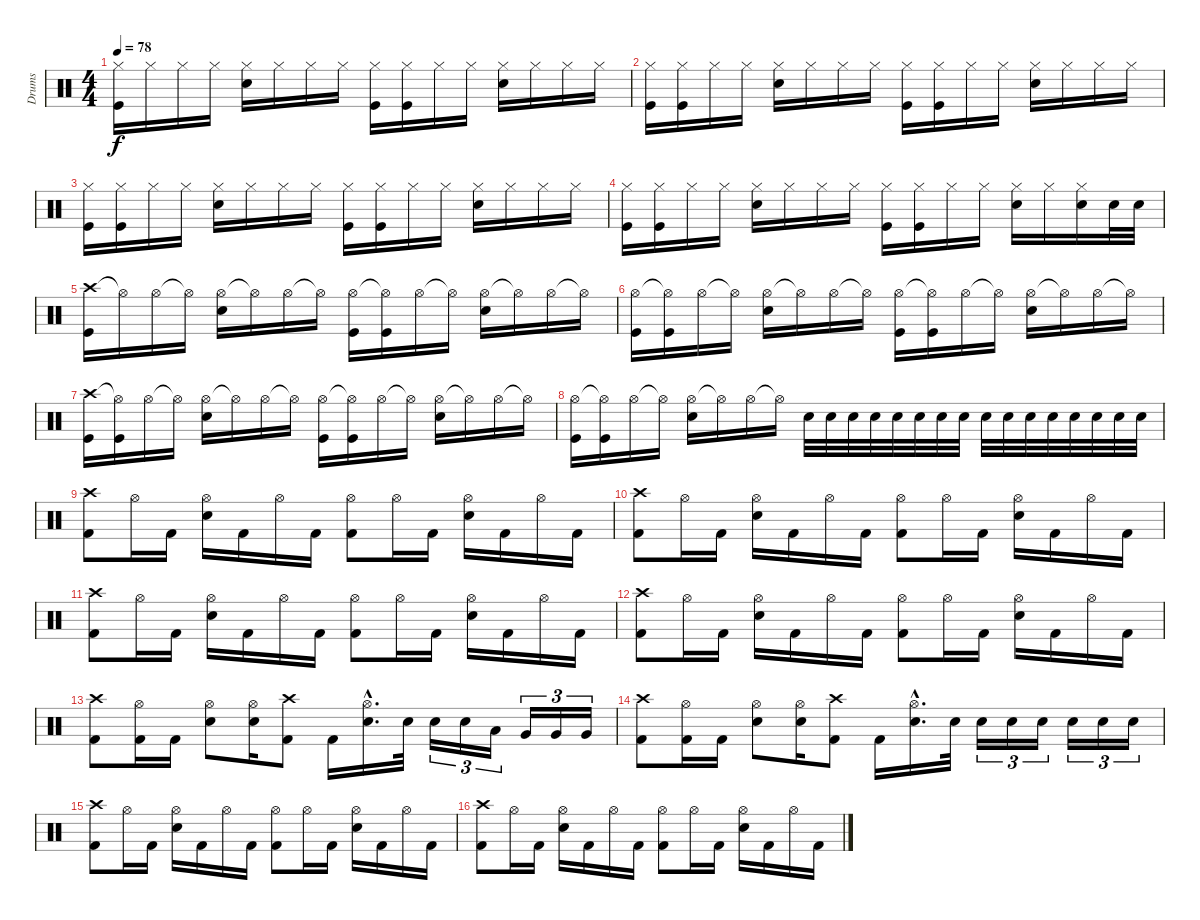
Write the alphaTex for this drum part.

\track ("Drums" "Drums") {instrument percussion}
\staff {score}
\articulation defaults
\ts (4 4)
\tempo 78
\clef neutral
\ks c
("Hi-Hat (closed)" "Kick (hit)").16{dy f} "Hi-Hat (closed)".16 "Hi-Hat (closed)".16 "Hi-Hat (closed)".16 ("Hi-Hat (closed)" "Electric Snare (hit)").16 "Hi-Hat (closed)".16 "Hi-Hat (closed)".16 "Hi-Hat (closed)".16 ("Hi-Hat (closed)" "Kick (hit)").16 ("Hi-Hat (closed)" "Kick (hit)").16 "Hi-Hat (closed)".16 "Hi-Hat (closed)".16 ("Hi-Hat (closed)" "Electric Snare (hit)").16 "Hi-Hat (closed)".16 "Hi-Hat (closed)".16 "Hi-Hat (closed)".16 |
("Hi-Hat (closed)" "Kick (hit)").16 ("Hi-Hat (closed)" "Kick (hit)").16 "Hi-Hat (closed)".16 "Hi-Hat (closed)".16 ("Hi-Hat (closed)" "Electric Snare (hit)").16 "Hi-Hat (closed)".16 "Hi-Hat (closed)".16 "Hi-Hat (closed)".16 ("Hi-Hat (closed)" "Kick (hit)").16 ("Hi-Hat (closed)" "Kick (hit)").16 "Hi-Hat (closed)".16 "Hi-Hat (closed)".16 ("Hi-Hat (closed)" "Electric Snare (hit)").16 "Hi-Hat (closed)".16 "Hi-Hat (closed)".16 "Hi-Hat (closed)".16 |
("Hi-Hat (closed)" "Kick (hit)").16 ("Hi-Hat (closed)" "Kick (hit)").16 "Hi-Hat (closed)".16 "Hi-Hat (closed)".16 ("Hi-Hat (closed)" "Electric Snare (hit)").16 "Hi-Hat (closed)".16 "Hi-Hat (closed)".16 "Hi-Hat (closed)".16 ("Hi-Hat (closed)" "Kick (hit)").16 ("Hi-Hat (closed)" "Kick (hit)").16 "Hi-Hat (closed)".16 "Hi-Hat (closed)".16 ("Hi-Hat (closed)" "Electric Snare (hit)").16 "Hi-Hat (closed)".16 "Hi-Hat (closed)".16 "Hi-Hat (closed)".16 |
("Hi-Hat (closed)" "Kick (hit)").16 ("Hi-Hat (closed)" "Kick (hit)").16 "Hi-Hat (closed)".16 "Hi-Hat (closed)".16 ("Hi-Hat (closed)" "Electric Snare (hit)").16 "Hi-Hat (closed)".16 "Hi-Hat (closed)".16 "Hi-Hat (closed)".16 ("Hi-Hat (closed)" "Kick (hit)").16 ("Hi-Hat (closed)" "Kick (hit)").16 "Hi-Hat (closed)".16 "Hi-Hat (closed)".16 ("Hi-Hat (closed)" "Electric Snare (hit)").16 "Hi-Hat (closed)".16 ("Hi-Hat (closed)" "Electric Snare (hit)").16 "Electric Snare (hit)".32 "Electric Snare (hit)".32 |
("Crash high (hit)" "Kick (hit)").16 "Hi-Hat (open)"{t}.16 "Hi-Hat (open)".16 "Hi-Hat (open)"{t}.16 ("Hi-Hat (open)" "Electric Snare (hit)").16 "Hi-Hat (open)"{t}.16 "Hi-Hat (open)".16 "Hi-Hat (open)"{t}.16 ("Hi-Hat (open)" "Kick (hit)").16 ("Hi-Hat (open)"{t} "Kick (hit)").16 "Hi-Hat (open)".16 "Hi-Hat (open)"{t}.16 ("Hi-Hat (open)" "Electric Snare (hit)").16 "Hi-Hat (open)"{t}.16 "Hi-Hat (open)".16 "Hi-Hat (open)"{t}.16 |
("Hi-Hat (open)" "Kick (hit)").16 ("Hi-Hat (open)"{t} "Kick (hit)").16 "Hi-Hat (open)".16 "Hi-Hat (open)"{t}.16 ("Hi-Hat (open)" "Electric Snare (hit)").16 "Hi-Hat (open)"{t}.16 "Hi-Hat (open)".16 "Hi-Hat (open)"{t}.16 ("Hi-Hat (open)" "Kick (hit)").16 ("Hi-Hat (open)"{t} "Kick (hit)").16 "Hi-Hat (open)".16 "Hi-Hat (open)"{t}.16 ("Hi-Hat (open)" "Electric Snare (hit)").16 "Hi-Hat (open)"{t}.16 "Hi-Hat (open)".16 "Hi-Hat (open)"{t}.16 |
("Crash high (hit)" "Kick (hit)").16 ("Hi-Hat (open)"{t} "Kick (hit)").16 "Hi-Hat (open)".16 "Hi-Hat (open)"{t}.16 ("Hi-Hat (open)" "Electric Snare (hit)").16 "Hi-Hat (open)"{t}.16 "Hi-Hat (open)".16 "Hi-Hat (open)"{t}.16 ("Hi-Hat (open)" "Kick (hit)").16 ("Hi-Hat (open)"{t} "Kick (hit)").16 "Hi-Hat (open)".16 "Hi-Hat (open)"{t}.16 ("Hi-Hat (open)" "Electric Snare (hit)").16 "Hi-Hat (open)"{t}.16 "Hi-Hat (open)".16 "Hi-Hat (open)"{t}.16 |
("Hi-Hat (open)" "Kick (hit)").16 ("Hi-Hat (open)"{t} "Kick (hit)").16 "Hi-Hat (open)".16 "Hi-Hat (open)"{t}.16 ("Hi-Hat (open)" "Electric Snare (hit)").16 "Hi-Hat (open)"{t}.16 "Hi-Hat (open)".16 "Hi-Hat (open)"{t}.16 "Electric Snare (hit)".32 "Electric Snare (hit)".32 "Electric Snare (hit)".32 "Electric Snare (hit)".32 "Electric Snare (hit)".32 "Electric Snare (hit)".32 "Electric Snare (hit)".32 "Electric Snare (hit)".32 "Electric Snare (hit)".32 "Electric Snare (hit)".32 "Electric Snare (hit)".32 "Electric Snare (hit)".32 "Electric Snare (hit)".32 "Electric Snare (hit)".32 "Electric Snare (hit)".32 "Electric Snare (hit)".32 |
("Crash high (hit)" "Kick (hit) 2").8 "Hi-Hat (open)".16 "Kick (hit) 2".16 ("Hi-Hat (open)" "Snare (hit) 2").16 "Kick (hit) 2".16 "Hi-Hat (open)".16 "Kick (hit) 2".16 ("Hi-Hat (open)" "Kick (hit) 2").8 "Hi-Hat (open)".16 "Kick (hit) 2".16 ("Hi-Hat (open)" "Snare (hit) 2").16 "Kick (hit) 2".16 "Hi-Hat (open)".16 "Kick (hit) 2".16 |
("Crash high (hit)" "Kick (hit) 2").8 "Hi-Hat (open)".16 "Kick (hit) 2".16 ("Hi-Hat (open)" "Snare (hit) 2").16 "Kick (hit) 2".16 "Hi-Hat (open)".16 "Kick (hit) 2".16 ("Hi-Hat (open)" "Kick (hit) 2").8 "Hi-Hat (open)".16 "Kick (hit) 2".16 ("Hi-Hat (open)" "Snare (hit) 2").16 "Kick (hit) 2".16 "Hi-Hat (open)".16 "Kick (hit) 2".16 |
("Crash high (hit)" "Kick (hit) 2").8 "Hi-Hat (open)".16 "Kick (hit) 2".16 ("Hi-Hat (open)" "Snare (hit) 2").16 "Kick (hit) 2".16 "Hi-Hat (open)".16 "Kick (hit) 2".16 ("Hi-Hat (open)" "Kick (hit) 2").8 "Hi-Hat (open)".16 "Kick (hit) 2".16 ("Hi-Hat (open)" "Snare (hit) 2").16 "Kick (hit) 2".16 "Hi-Hat (open)".16 "Kick (hit) 2".16 |
("Crash high (hit)" "Kick (hit) 2").8 "Hi-Hat (open)".16 "Kick (hit) 2".16 ("Hi-Hat (open)" "Snare (hit) 2").16 "Kick (hit) 2".16 "Hi-Hat (open)".16 "Kick (hit) 2".16 ("Hi-Hat (open)" "Kick (hit) 2").8 "Hi-Hat (open)".16 "Kick (hit) 2".16 ("Hi-Hat (open)" "Snare (hit) 2").16 "Kick (hit) 2".16 "Hi-Hat (open)".16 "Kick (hit) 2".16 |
("Crash high (hit)" "Kick (hit) 2").8 ("Hi-Hat (open)" "Kick (hit) 2").16 "Kick (hit) 2".16 ("Hi-Hat (open)" "Snare (hit) 2").8 ("Hi-Hat (open)" "Snare (hit) 2").16 ("Crash high (hit)" "Kick (hit) 2").8 "Kick (hit) 2".16 ("Hi-Hat (open)"{hac} "Snare (hit) 2"{hac}).16{d} "Snare (hit) 2".32 "Snare (hit) 2".16{tu (3 2)} "Snare (hit) 2".16{tu (3 2)} "Low Tom (hit)".16{tu (3 2)} "Very Low Tom (hit)".16{tu (3 2)} "Very Low Tom (hit)".16{tu (3 2)} "Very Low Tom (hit)".16{tu (3 2)} |
("Crash high (hit)" "Kick (hit) 2").8 ("Hi-Hat (open)" "Kick (hit) 2").16 "Kick (hit) 2".16 ("Hi-Hat (open)" "Snare (hit) 2").8 ("Hi-Hat (open)" "Snare (hit) 2").16 ("Crash high (hit)" "Kick (hit) 2").8 "Kick (hit) 2".16 ("Hi-Hat (open)"{hac} "Snare (hit) 2"{hac}).16{d} "Snare (hit) 2".32 "Snare (hit) 2".16{tu (3 2)} "Snare (hit) 2".16{tu (3 2)} "Snare (hit) 2".16{tu (3 2)} "Snare (hit) 2".16{tu (3 2)} "Snare (hit) 2".16{tu (3 2)} "Snare (hit) 2".16{tu (3 2)} |
("Crash high (hit)" "Kick (hit) 2").8 "Hi-Hat (open)".16 "Kick (hit) 2".16 ("Hi-Hat (open)" "Snare (hit) 2").16 "Kick (hit) 2".16 "Hi-Hat (open)".16 "Kick (hit) 2".16 ("Hi-Hat (open)" "Kick (hit) 2").8 "Hi-Hat (open)".16 "Kick (hit) 2".16 ("Hi-Hat (open)" "Snare (hit) 2").16 "Kick (hit) 2".16 "Hi-Hat (open)".16 "Kick (hit) 2".16 |
("Crash high (hit)" "Kick (hit) 2").8 "Hi-Hat (open)".16 "Kick (hit) 2".16 ("Hi-Hat (open)" "Snare (hit) 2").16 "Kick (hit) 2".16 "Hi-Hat (open)".16 "Kick (hit) 2".16 ("Hi-Hat (open)" "Kick (hit) 2").8 "Hi-Hat (open)".16 "Kick (hit) 2".16 ("Hi-Hat (open)" "Snare (hit) 2").16 "Kick (hit) 2".16 "Hi-Hat (open)".16 "Kick (hit) 2".16
